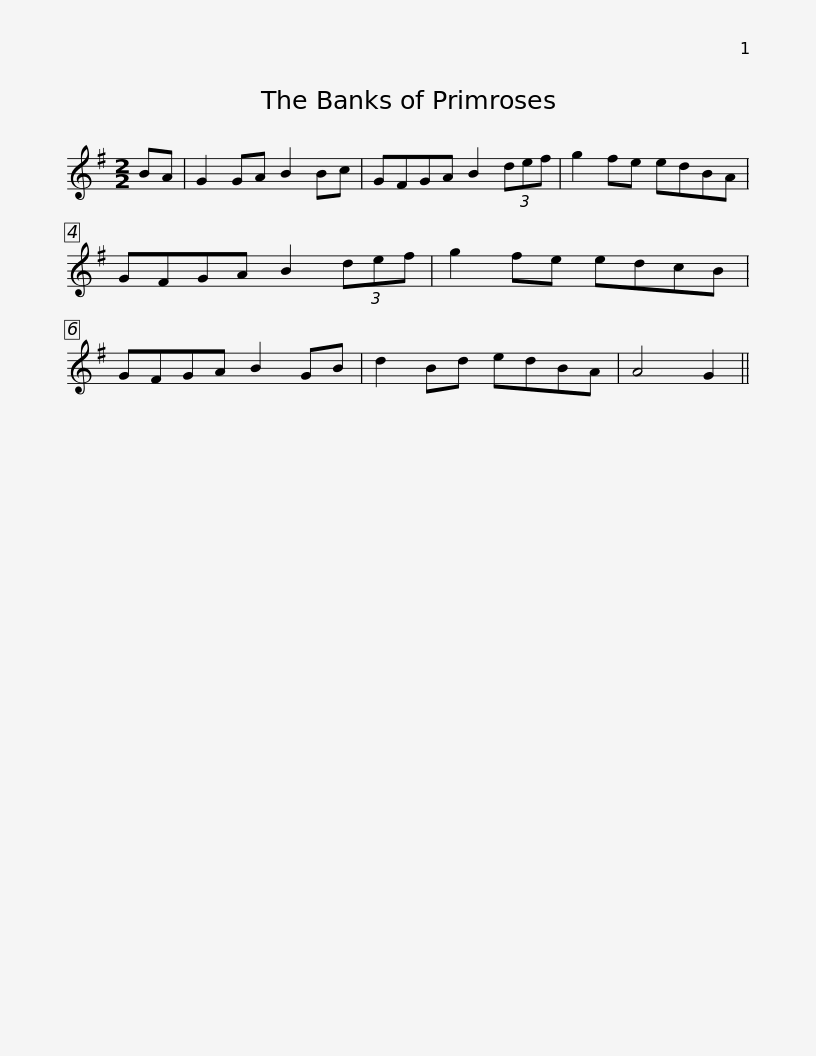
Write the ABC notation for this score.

X:1
L:1/8
M:2/2
I:linebreak $
K:G
V:1 treble
V:1
 BA | G2 GA B2 Bc | GFGA B2 (3def | g2 fe edBA | GFGA B2 (3def | %5
 g2 fe edcB | GFGA B2 GB |$ d2 Bd edBA | A4 G2 || %9
